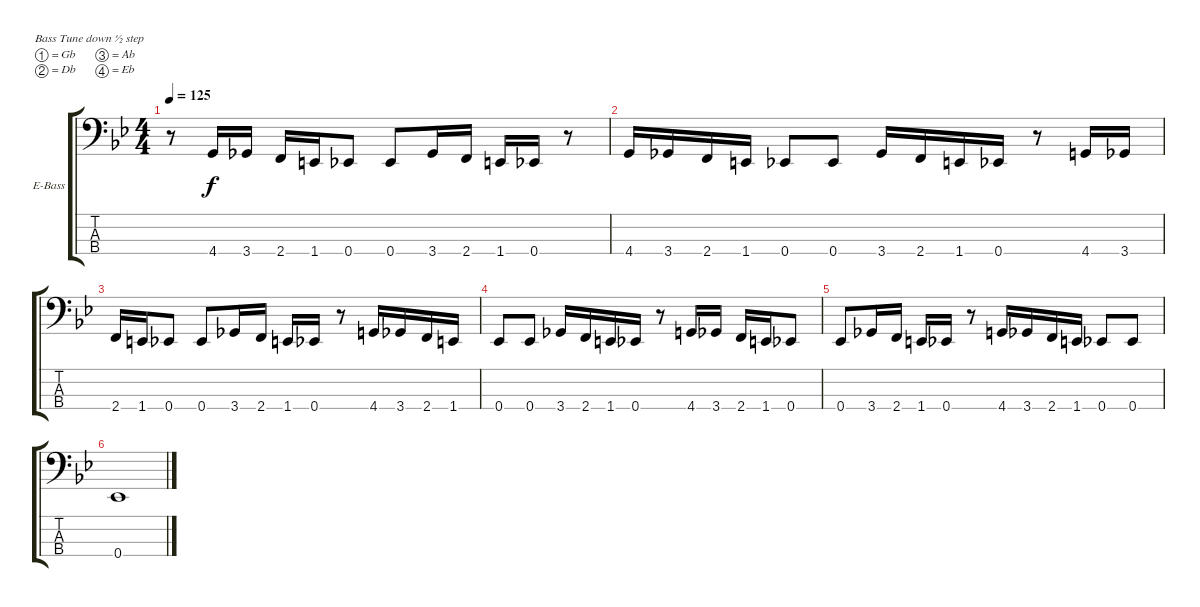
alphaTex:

\bracketExtendMode groupsimilarinstruments
\firstSystemTrackNameOrientation horizontal
\otherSystemsTrackNameOrientation horizontal
\track ("Untitled" "E-Bass") {instrument electricbassfinger}
\staff {score tabs}
\tuning (Gb2 Db2 Ab1 Eb1)
\ts (4 4)
\tempo 125
\clef f4
\ks bb
r.8{dy f} 4.4.16 3.4.16 2.4.16 1.4.16 0.4.8 0.4.8 3.4.16 2.4.16 1.4.16 0.4.16 r.8 |
4.4.16 3.4.16 2.4.16 1.4.16 0.4.8 0.4.8 3.4.16 2.4.16 1.4.16 0.4.16 r.8 4.4.16 3.4.16 |
2.4.16 1.4.16 0.4.8 0.4.8 3.4.16 2.4.16 1.4.16 0.4.16 r.8 4.4.16 3.4.16 2.4.16 1.4.16 |
0.4.8 0.4.8 3.4.16 2.4.16 1.4.16 0.4.16 r.8 4.4.16 3.4.16 2.4.16 1.4.16 0.4.8 |
0.4.8 3.4.16 2.4.16 1.4.16 0.4.16 r.8 4.4.16 3.4.16 2.4.16 1.4.16 0.4.8 0.4.8 |
0.4.1
